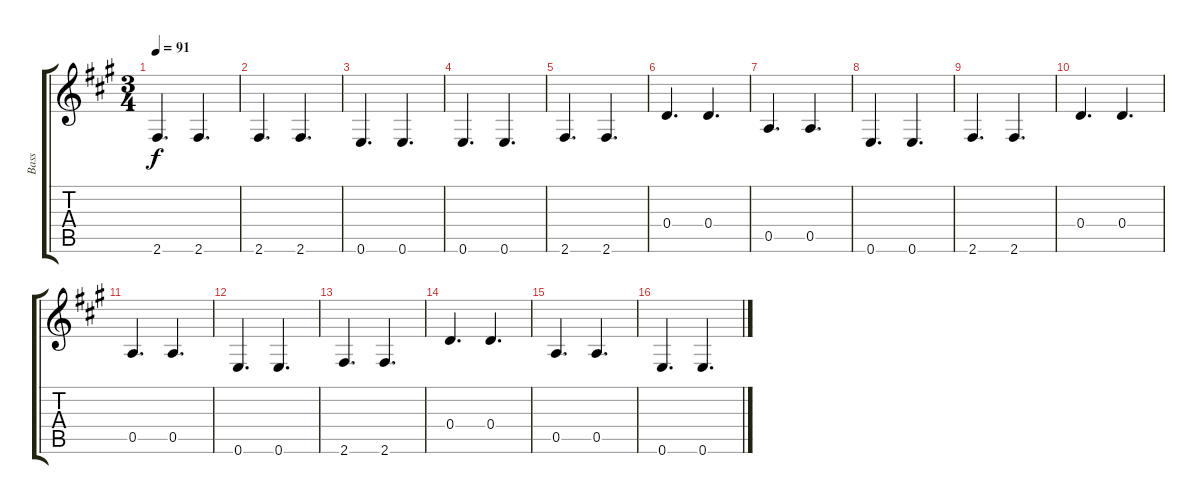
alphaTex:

\track ("Bass" "Bass") {instrument fretlessbass}
\staff {score tabs}
\tuning (E4 B3 G3 D3 A2 E2) {hide}
\ts (3 4)
\tempo 91
\clef g2
\ks a
2.6.4{d dy f} 2.6.4{d} |
2.6.4{d} 2.6.4{d} |
0.6.4{d} 0.6.4{d} |
0.6.4{d} 0.6.4{d} |
2.6.4{d} 2.6.4{d} |
0.4.4{d} 0.4.4{d} |
0.5.4{d} 0.5.4{d} |
0.6.4{d} 0.6.4{d} |
2.6.4{d} 2.6.4{d} |
0.4.4{d} 0.4.4{d} |
0.5.4{d} 0.5.4{d} |
0.6.4{d} 0.6.4{d} |
2.6.4{d} 2.6.4{d} |
0.4.4{d} 0.4.4{d} |
0.5.4{d} 0.5.4{d} |
0.6.4{d} 0.6.4{d}
